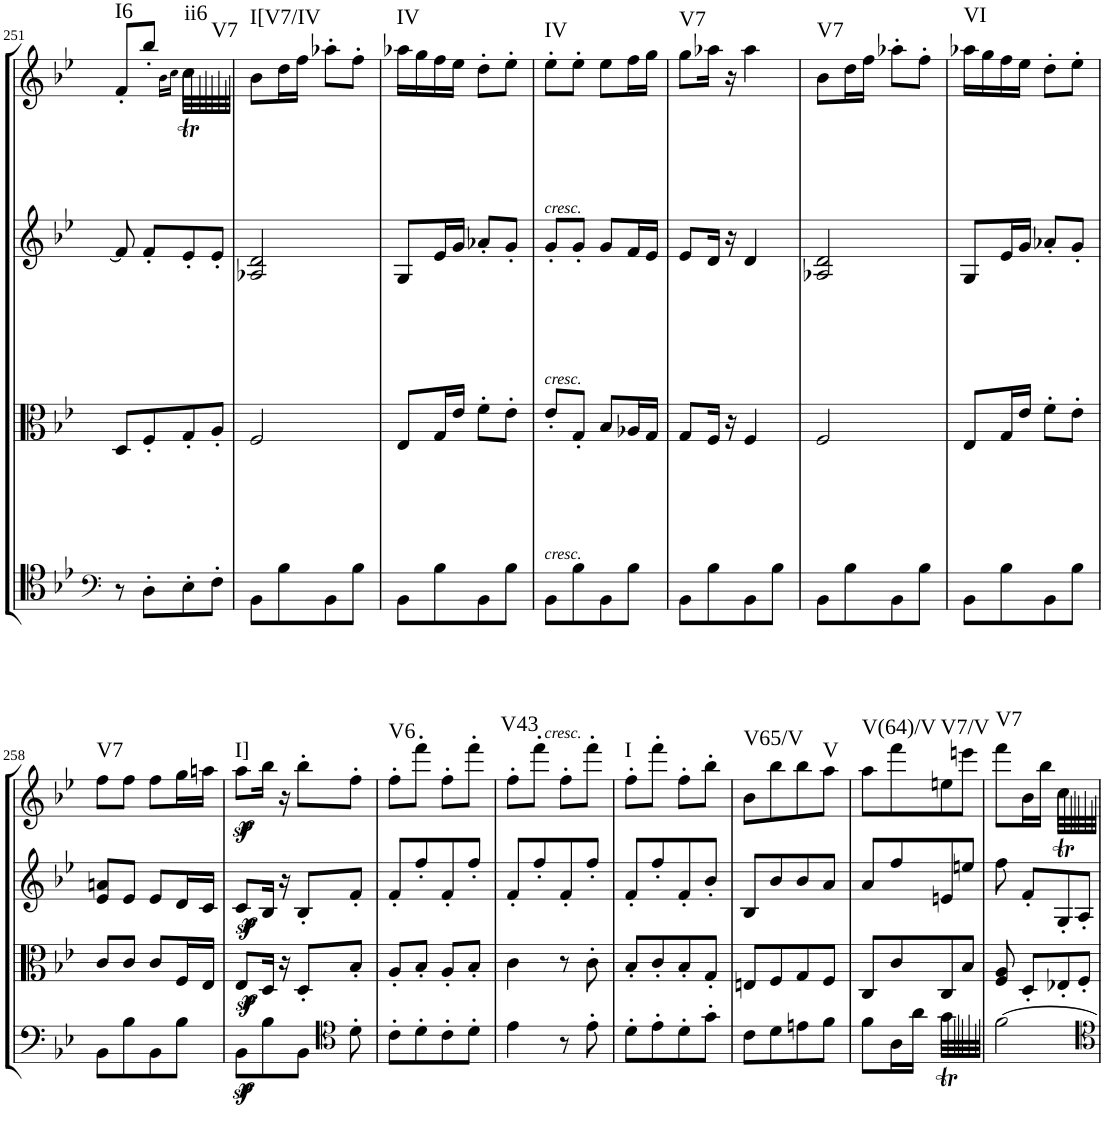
**kern	**dynam	**kern	**dynam	**kern	**dynam	**kern	**dynam	**harte
*part4	*part4	*part3	*part3	*part2	*part2	*part1	*part1	*part1
*staff4	*staff4	*staff3	*staff3	*staff2	*staff2	*staff1	*staff1	*
*I"Cello	*	*I"Viola	*	*I"2nd Violin	*	*I"1st Violin	*	*
*	*	*I'Vla	*	*I'Vln	*	*I'Vln	*	*
!!LO:PB:g=z
*clefF4	*	*clefC3	*	*clefG2	*	*clefG2	*	*
*k[b-e-]	*	*k[b-e-]	*	*k[b-e-]	*	*k[b-e-]	*	*
*B-:	*	*B-:	*	*B-:	*	*B-:	*	*
*M2/4	*	*M2/4	*	*M2/4	*	*M2/4	*	*
=251	=251	=251	=251	=251	=251	=251	=251	=251
*	*	*	*	*	*	*^	*	*
!	!	!	!	!	!	!	!	!	!LO:H:kt=I6
8r	.	8D/L	.	8f/]	.	8f'/L	4ryy	.	N
8D'\L	.	8F'/	.	8f'/L	.	8bb-'/J	.	.	.
.	.	.	.	.	.	.	16qb-\LL	.	.
.	.	.	.	.	.	.	16qcc\JJ	.	.
!	!	!	!	!	!	!	!	!	!LO:H:n=1:kt=ii6
!	!	!	!	!	!	!	!	!	!LO:H:n=2:kt=V7
8E-'\	.	8G'/	.	8e-'/	.	4ccT\	32cc\LLL	.	N N
.	.	.	.	.	.	.	32dd\	.	.
.	.	.	.	.	.	.	32cc\	.	.
.	.	.	.	.	.	.	32dd\	.	.
8F'\J	.	8A'/J	.	8e-'/J	.	.	32cc\	.	.
.	.	.	.	.	.	.	32dd\	.	.
.	.	.	.	.	.	.	32b-\	.	.
.	.	.	.	.	.	.	32cc\JJJ	.	.
=252	=252	=252	=252	=252	=252	=252	=252	=252	=252
!	!	!	!	!	!	!	!	!	!LO:H:kt=I[V7/IV
*	*	*	*	*	*	*v	*v	*	*
8BB-\L	.	2F/	.	2A-X/ 2d/	.	8b-\L	.	N
8B-\	.	.	.	.	.	16dd\L	.	.
.	.	.	.	.	.	16ff\JJ	.	.
8BB-\	.	.	.	.	.	8aa-X'\L	.	.
8B-\J	.	.	.	.	.	8ff'\J	.	.
=253	=253	=253	=253	=253	=253	=253	=253	=253
!	!	!	!	!	!	!	!	!LO:H:kt=IV
8BB-\L	.	8E-/L	.	8G/L	.	16aa-X\LL	.	N
.	.	.	.	.	.	16gg\	.	.
8B-\	.	16G/L	.	16e-/L	.	16ff\	.	.
.	.	16e-/JJ	.	16g/JJ	.	16ee-\JJ	.	.
8BB-\	.	8f'\L	.	8a-X'/L	.	8dd'\L	.	.
8B-\J	.	8e-'\J	.	8g'/J	.	8ee-'\J	.	.
=254	=254	=254	=254	=254	=254	=254	=254	=254
!	!	!	!	!	!	!LO:TX:b:i:t=cresc.	!	!
!	!	!	!	!LO:TX:b:i:t=cresc.	!	!	!	!
!	!	!LO:TX:b:i:t=cresc.	!	!	!	!	!	!
!LO:TX:b:i:t=cresc.	!	!	!	!	!	!	!	!LO:H:kt=IV
8BB-\L	.	8e-'/L	.	8g'/L	.	8ee-'\L	.	N
8B-\	.	8G'/J	.	8g'/J	.	8ee-'\J	.	.
8BB-\	.	8B-/L	.	8g/L	.	8ee-\L	.	.
8B-\J	.	16A-X/L	.	16f/L	.	16ff\L	.	.
.	.	16G/JJ	.	16e-/JJ	.	16gg\JJ	.	.
=255	=255	=255	=255	=255	=255	=255	=255	=255
!	!	!	!	!	!	!	!	!LO:H:kt=V7
8BB-\L	.	8G/L	.	8e-/L	.	8gg\L	.	N
8B-\	.	16F/Jk	.	16d/Jk	.	16aa-X\Jk	.	.
.	.	16r	.	16r	.	16r	.	.
8BB-\	.	4F/	.	4d/	.	4aa-\	.	.
8B-\J	.	.	.	.	.	.	.	.
=256	=256	=256	=256	=256	=256	=256	=256	=256
!	!	!	!	!	!	!	!	!LO:H:kt=V7
8BB-\L	.	2F/	.	2A-X/ 2d/	.	8b-\L	.	N
8B-\	.	.	.	.	.	16dd\L	.	.
.	.	.	.	.	.	16ff\JJ	.	.
8BB-\	.	.	.	.	.	8aa-X'\L	.	.
8B-\J	.	.	.	.	.	8ff'\J	.	.
=257	=257	=257	=257	=257	=257	=257	=257	=257
!	!	!	!	!	!	!	!	!LO:H:kt=VI
8BB-\L	.	8E-/L	.	8G/L	.	16aa-X\LL	.	N
.	.	.	.	.	.	16gg\	.	.
8B-\	.	16G/L	.	16e-/L	.	16ff\	.	.
.	.	16e-/JJ	.	16g/JJ	.	16ee-\JJ	.	.
8BB-\	.	8f'\L	.	8a-X'/L	.	8dd'\L	.	.
8B-\J	.	8e-'\J	.	8g'/J	.	8ee-'\J	.	.
!!LO:LB:g=z
=258	=258	=258	=258	=258	=258	=258	=258	=258
!	!	!	!	!	!	!	!	!LO:H:kt=V7
8BB-\L	.	8c/L	.	8e-/ 8an/L	.	8ff\L	.	N
8B-\	.	8c/J	.	8e-/J	.	8ff\J	.	.
8BB-\	.	8c/L	.	8e-/L	.	8ff\L	.	.
8B-\J	.	16F/L	.	16d/L	.	16gg\L	.	.
.	.	16E-/JJ	.	16c/JJ	.	16aan\JJ	.	.
=259	=259	=259	=259	=259	=259	=259	=259	=259
!	!LO:DY:b	!	!LO:DY:b	!	!LO:DY:b	!	!LO:DY:b	!
!	!	!	!	!	!	!	!LO:DY:n=1:b	!LO:H:kt=I]
8BB-z<\L	p	8E-z</L	p	8cz</L	p	8aa\L	sf p	N
8B-\	.	16D/Jk	.	16B-/Jk	.	16bb-\Jk	.	.
.	.	16r	.	16r	.	16r	.	.
8BB-\J	.	8D'/L	.	8B-'/L	.	8bb-'\L	.	.
*clefC4	*	*	*	*	*	*	*	*
8d'\	.	8B-'/J	.	8f'/J	.	8ff'\J	.	.
=260	=260	=260	=260	=260	=260	=260	=260	=260
!	!	!	!	!	!	!	!	!LO:H:kt=V6
8c'\L	.	8A'/L	.	8f'/L	.	8ff'\L	.	N
8d'\	.	8B-'/J	.	8ff'/	.	8fff'\J	.	.
8c'\	.	8A'/L	.	8f'/	.	8ff'\L	.	.
8d'\J	.	8B-'/J	.	8ff'/J	.	8fff'\J	.	.
=261	=261	=261	=261	=261	=261	=261	=261	=261
!	!	!	!	!	!	!	!	!LO:H:kt=V43
4e-\	.	4c\	.	8f'/L	.	8ff'\L	.	N
.	.	.	.	8ff'/	.	8fff'\J	.	.
8r	.	8r	.	8f'/	.	8ff'\L	.	.
8e-'\	.	8c'\	.	8ff'/J	.	8fff'\J	.	.
=262	=262	=262	=262	=262	=262	=262	=262	=262
!	!	!	!	!	!	!	!	!LO:H:kt=I
8d'\L	.	8B-'/L	.	8f'/L	.	8ff'\L	.	N
8e-'\	.	8c'/	.	8ff'/	.	8fff'\J	.	.
8d'\	.	8B-'/	.	8f'/	.	8ff'\L	.	.
8g'\J	.	8G'/J	.	8b-'/J	.	8bb-'\J	.	.
=263	=263	=263	=263	=263	=263	=263	=263	=263
!	!	!	!	!	!	!	!	!LO:H:kt=V65/V
8c\L	.	8En/L	.	8B-/L	.	8b-\L	.	N
8d\	.	8F/	.	8b-/	.	8bb-\	.	.
8en\	.	8G/	.	8b-/	.	8bb-\	.	.
!	!	!	!	!	!	!	!	!LO:H:kt=V
8f\J	.	8F/J	.	8a/J	.	8aa\J	.	N
=264	=264	=264	=264	=264	=264	=264	=264	=264
*^	*	*	*	*	*	*	*	*
!	!	!	!	!	!	!	!	!	!LO:H:kt=V(64)/V
8f\L	4ryy	.	8C/L	.	8a/L	.	8aa\L	.	N
16A\L	.	.	8c/	.	8ff/	.	8fff\	.	.
16a\JJ	.	.	.	.	.	.	.	.	.
!	!	!	!	!	!	!	!	!	!LO:H:kt=V7/V
4gT\	32g\LLL	.	8C/	.	8en/	.	8een\	.	N
.	32a\	.	.	.	.	.	.	.	.
.	32g\	.	.	.	.	.	.	.	.
.	32a\	.	.	.	.	.	.	.	.
.	32g\	.	8B-/J	.	8een/J	.	8eeen\J	.	.
.	32a\	.	.	.	.	.	.	.	.
.	32f\	.	.	.	.	.	.	.	.
.	32g\JJJ	.	.	.	.	.	.	.	.
=265	=265	=265	=265	=265	=265	=265	=265	=265	=265
*	*	*	*	*	*	*	*^	*	*
!	!	!	!	!	!	!	!	!	!	!LO:H:kt=V7
*v	*v	*	*	*	*	*	*	*	*	*
[2f\	.	8F/ 8A/	.	8ff\	.	8fff\L	4ryy	.	N
.	.	8D'/L	.	8f'/L	.	16b-\L	.	.	.
.	.	.	.	.	.	16bb-\JJ	.	.	.
.	.	8E-X'/	.	8G'/	.	4ccT\	32cc\LLL	.	.
.	.	.	.	.	.	.	32dd\	.	.
.	.	.	.	.	.	.	32cc\	.	.
.	.	.	.	.	.	.	32dd\	.	.
.	.	8F'/J	.	8A'/J	.	.	32cc\	.	.
.	.	.	.	.	.	.	32dd\	.	.
.	.	.	.	.	.	.	32b-\	.	.
.	.	.	.	.	.	.	32cc\JJJ	.	.
*	*	*	*	*	*	*v	*v	*	*
=	=	=	=	=	=	=	=	=
*-	*-	*-	*-	*-	*-	*-	*-	*-
